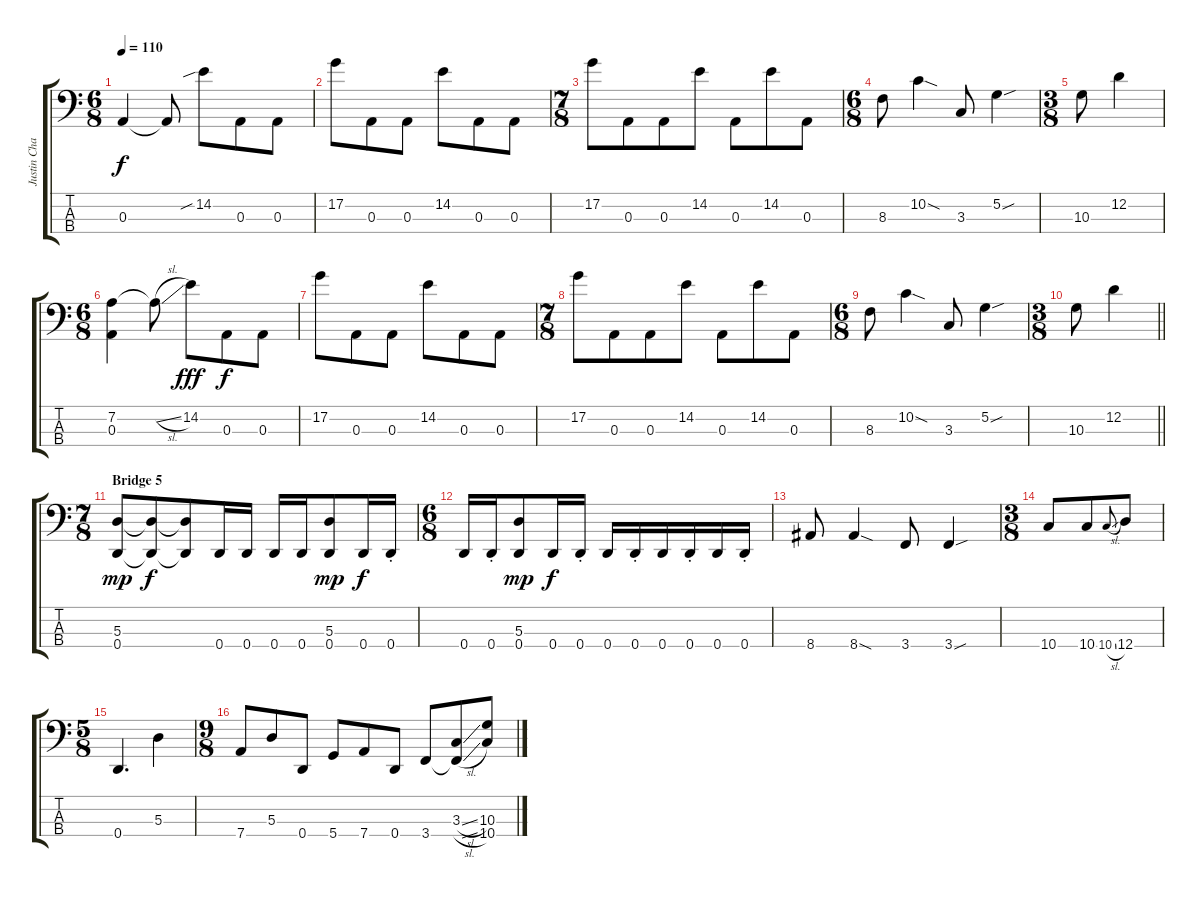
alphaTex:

\track ("Justin Chancellor" "Justin Cha") {instrument electricbasspick}
\staff {score tabs}
\tuning (G2 D2 A1 D1) {hide}
\ts (6 8)
\tempo 110
\clef f4
\ks c
0.3.4{dy f} 0.3{t}.8 14.2{sib}.8 0.3.8 0.3.8 |
17.2.8 0.3.8 0.3.8 14.2.8 0.3.8 0.3.8 |
\ts (7 8)
17.2.8 0.3.8 0.3.8 14.2.8 0.3.8 14.2.8 0.3.8 |
\ts (6 8)
8.3.8 10.2{sod}.4 3.3.8 5.2{sou}.4 |
\ts (3 8)
10.3.8 12.2.4 |
\ts (6 8)
(7.2 0.3).4 7.2{sl t}.8 14.2.8{dy fff} 0.3.8{dy f} 0.3.8 |
17.2.8 0.3.8 0.3.8 14.2.8 0.3.8 0.3.8 |
\ts (7 8)
17.2.8 0.3.8 0.3.8 14.2.8 0.3.8 14.2.8 0.3.8 |
\ts (6 8)
8.3.8 10.2{sod}.4 3.3.8 5.2{sou}.4 |
\ts (3 8)
\barLineRight lightlight
10.3.8 12.2.4 |
\ts (7 8)
\section ("" "Bridge 5")
(5.3 0.4).8{dy mp} (5.3{t} 0.4{t}).8{dy f} (5.3{t} 0.4{t}).8 0.4.16 0.4.16 0.4.16 0.4.16 (5.3 0.4).8{dy mp} 0.4.16{dy f} 0.4{st}.16 |
\ts (6 8)
0.4.16 0.4{st}.16 (5.3 0.4).8{dy mp} 0.4.16{dy f} 0.4{st}.16 0.4.16 0.4{st}.16 0.4.16 0.4{st}.16 0.4.16 0.4{st}.16 |
8.4.8 8.4{sod}.4 3.4.8 3.4{sou}.4 |
\ts (3 8)
10.4.8 10.4.8 10.4{sl}.8{gr onbeat} 12.4.8 |
\ts (5 8)
0.4.4{d} 5.3.4 |
\ts (9 8)
7.4.8 5.3.8 0.4.8 5.4.8 7.4.8 0.4.8 3.4.8 (3.3{sl} 3.4{sl t}).8 (10.3 10.4).8
